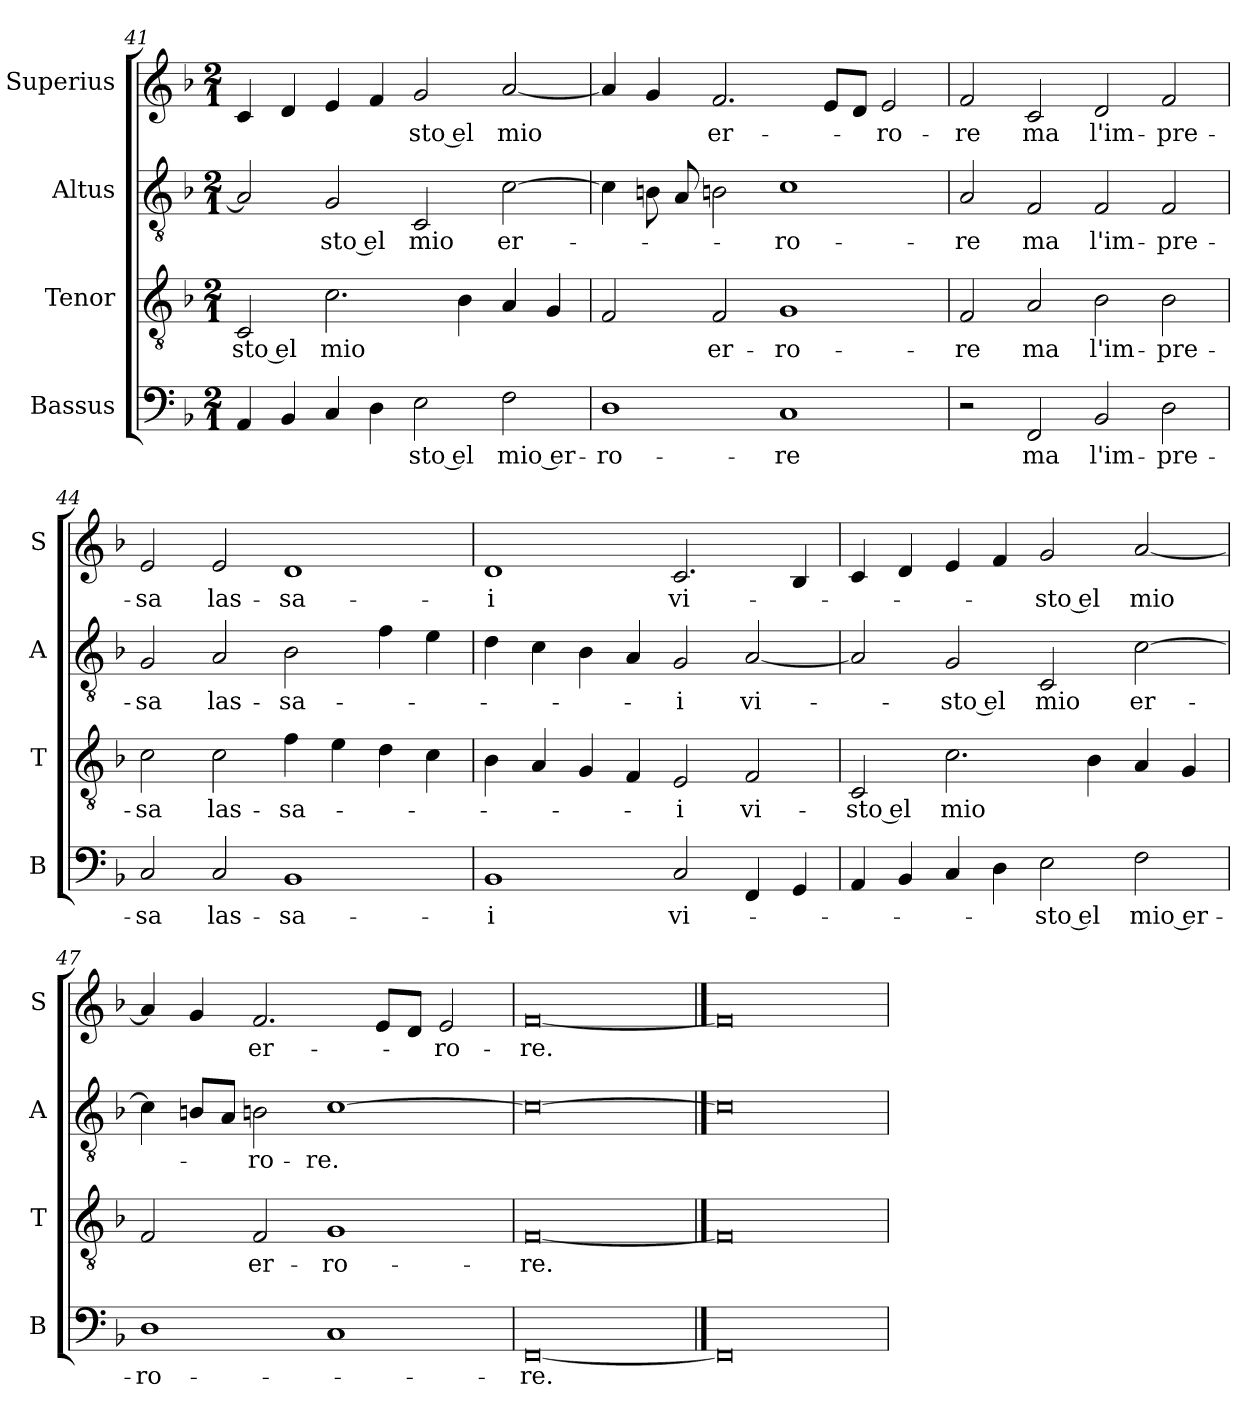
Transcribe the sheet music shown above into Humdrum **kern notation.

**kern	**text	**kern	**text	**kern	**text	**kern	**text
*part4	*part4	*part3	*part3	*part2	*part2	*part1	*part1
*staff4	*staff4	*staff3	*staff3	*staff2	*staff2	*staff1	*staff1
*I"Bassus	*	*I"Tenor	*	*I"Altus	*	*I"Superius	*
*I'B	*	*I'T	*	*I'A	*	*I'S	*
*clefF4	*	*clefGv2	*	*clefGv2	*	*clefG2	*
*k[b-]	*	*k[b-]	*	*k[b-]	*	*k[b-]	*
*F:	*	*F:	*	*F:	*	*F:	*
*M2/1	*	*M2/1	*	*M2/1	*	*M2/1	*
=41	=41	=41	=41	=41	=41	=41	=41
4AA	.	2C	-sto el	2A]	.	4c	.
4BB-	.	.	.	.	.	4d	.
4C	.	2.c	mio	2G	-sto el	4e	.
4D	.	.	.	.	.	4f	.
2E	-sto el	.	.	2C	mio	2g	-sto el
.	.	4B-	.	.	.	.	.
2F	mio er-	4A	.	[2c	er-	[2a	mio
.	.	4G	.	.	.	.	.
=42	=42	=42	=42	=42	=42	=42	=42
1D	-ro-	2F	.	4c]	.	4a]	.
.	.	.	.	8Bn	.	4g	.
.	.	.	.	8A	.	.	.
.	.	2F	er-	2Bn	.	2.f	er-
1C	-re	1G	-ro-	1c	-ro-	.	.
.	.	.	.	.	.	8eL	.
.	.	.	.	.	.	8dJ	.
.	.	.	.	.	.	2e	-ro-
=43	=43	=43	=43	=43	=43	=43	=43
2r	.	2F	-re	2A	-re	2f	-re
2FF	ma	2A	ma	2F	ma	2c	ma
2BB-	l'im-	2B-	l'im-	2F	l'im-	2d	l'im-
2D	-pre-	2B-	-pre-	2F	-pre-	2f	-pre-
=44	=44	=44	=44	=44	=44	=44	=44
2C	-sa	2c	-sa	2G	-sa	2e	-sa
2C	las-	2c	las-	2A	las-	2e	las-
1BB-	-sa-	4f	-sa-	2B-	-sa-	1d	-sa-
.	.	4e	.	.	.	.	.
.	.	4d	.	4f	.	.	.
.	.	4c	.	4e	.	.	.
=45	=45	=45	=45	=45	=45	=45	=45
1BB-	-i	4B-	.	4d	.	1d	-i
.	.	4A	.	4c	.	.	.
.	.	4G	.	4B-	.	.	.
.	.	4F	.	4A	.	.	.
2C	vi-	2E	-i	2G	-i	2.c	vi-
4FF	.	2F	vi-	[2A	vi-	.	.
4GG	.	.	.	.	.	4B-	.
=46	=46	=46	=46	=46	=46	=46	=46
4AA	.	2C	-sto el	2A]	.	4c	.
4BB-	.	.	.	.	.	4d	.
4C	.	2.c	mio	2G	-sto el	4e	.
4D	.	.	.	.	.	4f	.
2E	-sto el	.	.	2C	mio	2g	-sto el
.	.	4B-	.	.	.	.	.
2F	mio er-	4A	.	[2c	er-	[2a	mio
.	.	4G	.	.	.	.	.
=47	=47	=47	=47	=47	=47	=47	=47
1D	-ro-	2F	.	4c]	.	4a]	.
.	.	.	.	8BnL	.	4g	.
.	.	.	.	8AJ	.	.	.
.	.	2F	er-	2Bn	-ro-	2.f	er-
1C	.	1G	-ro-	[1c	-re.	.	.
.	.	.	.	.	.	8eL	.
.	.	.	.	.	.	8dJ	.
.	.	.	.	.	.	2e	-ro-
=48	=48	=48	=48	=48	=48	=48	=48
[0FF	-re.	[0F	-re.	0c_	.	[0f	-re.
==49	==49	==49	==49	==49	==49	==49	==49
0FF]	.	0F]	.	0c]	.	0f]	.
=	=	=	=	=	=	=	=
*-	*-	*-	*-	*-	*-	*-	*-
